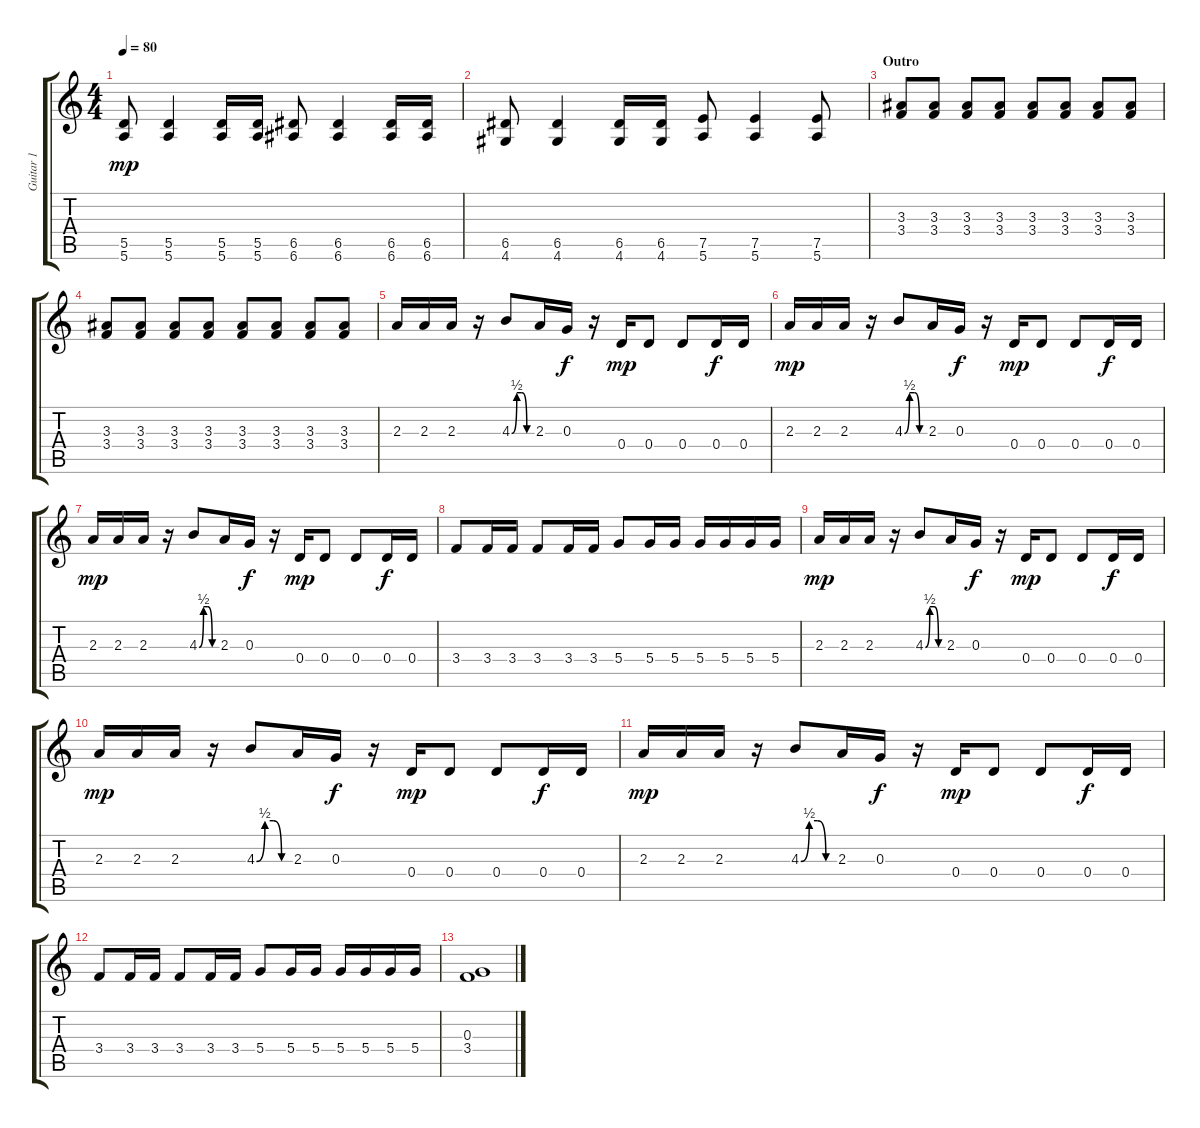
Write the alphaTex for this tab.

\track ("Guitar 1" "Guitar 1") {instrument overdrivenguitar}
\staff {score tabs}
\tuning (E4 B3 G3 D3 A2 E2) {hide}
\ts (4 4)
\tempo 80
\clef g2
\ks c
(5.5 5.6).8{dy mp} (5.5 5.6).4 (5.5 5.6).16 (5.5 5.6).16 (6.5 6.6).8 (6.5 6.6).4 (6.5 6.6).16 (6.5 6.6).16 |
(6.5 4.6).8 (6.5 4.6).4 (6.5 4.6).16 (6.5 4.6).16 (7.5 5.6).8 (7.5 5.6).4 (7.5 5.6).8 |
\section ("" "Outro")
(3.3 3.4).8 (3.3 3.4).8 (3.3 3.4).8 (3.3 3.4).8 (3.3 3.4).8 (3.3 3.4).8 (3.3 3.4).8 (3.3 3.4).8 |
(3.3 3.4).8 (3.3 3.4).8 (3.3 3.4).8 (3.3 3.4).8 (3.3 3.4).8 (3.3 3.4).8 (3.3 3.4).8 (3.3 3.4).8 |
2.3.16 2.3.16 2.3.16 r.16 4.3{be (custom 0 0 15 2 30 2 45 0 60 0)}.8 2.3.16 0.3.16{dy f} r.16 0.4.16{dy mp} 0.4.8 0.4.8 0.4.16{dy f} 0.4.16 |
2.3.16{dy mp} 2.3.16 2.3.16 r.16 4.3{be (custom 0 0 15 2 30 2 45 0 60 0)}.8 2.3.16 0.3.16{dy f} r.16 0.4.16{dy mp} 0.4.8 0.4.8 0.4.16{dy f} 0.4.16 |
2.3.16{dy mp} 2.3.16 2.3.16 r.16 4.3{be (custom 0 0 15 2 30 2 45 0 60 0)}.8 2.3.16 0.3.16{dy f} r.16 0.4.16{dy mp} 0.4.8 0.4.8 0.4.16{dy f} 0.4.16 |
3.4.8 3.4.16 3.4.16 3.4.8 3.4.16 3.4.16 5.4.8 5.4.16 5.4.16 5.4.16 5.4.16 5.4.16 5.4.16 |
2.3.16{dy mp} 2.3.16 2.3.16 r.16 4.3{be (custom 0 0 15 2 30 2 45 0 60 0)}.8 2.3.16 0.3.16{dy f} r.16 0.4.16{dy mp} 0.4.8 0.4.8 0.4.16{dy f} 0.4.16 |
2.3.16{dy mp} 2.3.16 2.3.16 r.16 4.3{be (custom 0 0 15 2 30 2 45 0 60 0)}.8 2.3.16 0.3.16{dy f} r.16 0.4.16{dy mp} 0.4.8 0.4.8 0.4.16{dy f} 0.4.16 |
2.3.16{dy mp} 2.3.16 2.3.16 r.16 4.3{be (custom 0 0 15 2 30 2 45 0 60 0)}.8 2.3.16 0.3.16{dy f} r.16 0.4.16{dy mp} 0.4.8 0.4.8 0.4.16{dy f} 0.4.16 |
3.4.8 3.4.16 3.4.16 3.4.8 3.4.16 3.4.16 5.4.8 5.4.16 5.4.16 5.4.16 5.4.16 5.4.16 5.4.16 |
(0.3 3.4).1
